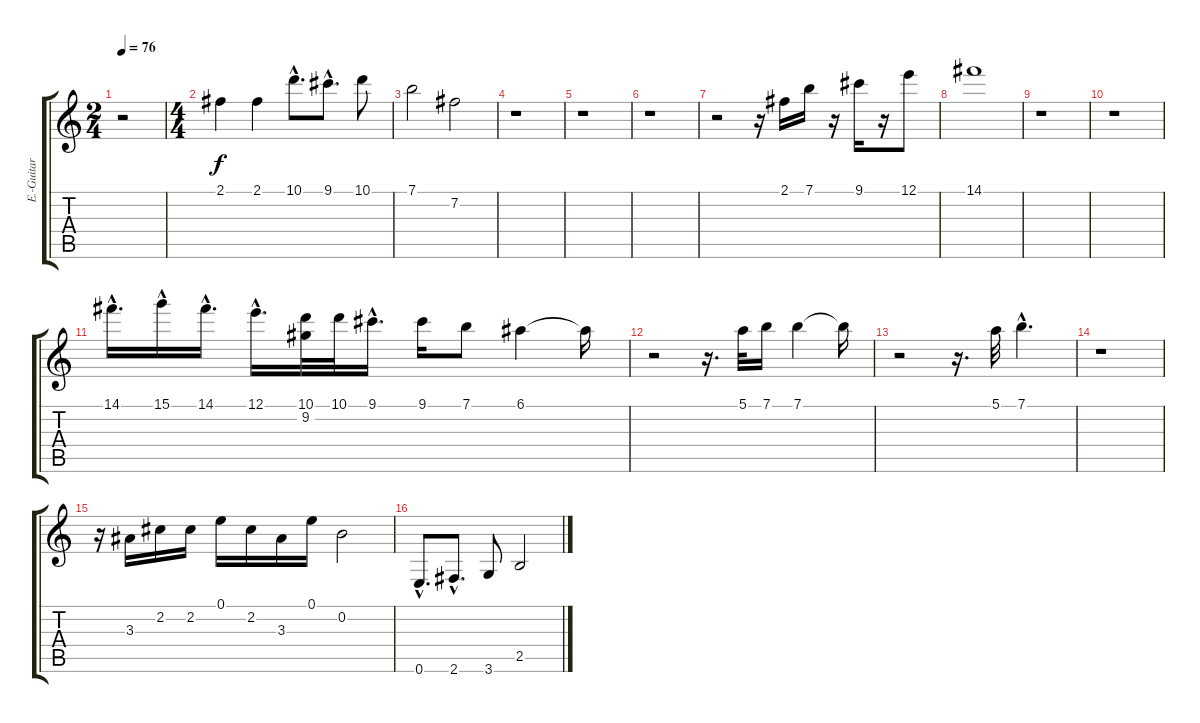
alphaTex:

\track ("E.-Guitar 1" "E.-Guitar ") {instrument distortionguitar}
\staff {score tabs}
\tuning (E4 B3 G3 D3 A2 E2) {hide}
\ts (2 4)
\tempo 76
\clef g2
\ks c
r.2{dy f} |
\ts (4 4)
2.1.4 2.1.4 10.1{hac}.8{d} 9.1{hac}.8{d} 10.1.8 |
7.1.2 7.2.2 |
r.1 |
r.1 |
r.1 |
r.2 r.16 2.1.16 7.1.16 r.16 9.1.16 r.16 12.1.8 |
14.1.1 |
r.1 |
r.1 |
14.1{hac}.16{d} 15.1{hac}.16 14.1{hac}.16{d} 12.1{hac}.16{d} (10.1 9.2).32 10.1.32 9.1{hac}.16{d} 9.1.16 7.1.8 6.1.4 6.1{t}.16 |
r.2 r.16{d} 5.1.32 7.1.16 7.1.4 7.1{t}.16 |
r.2 r.16{d} 5.1.32 7.1{hac}.4{d} |
r.1 |
r.16 3.3.16 2.2.16 2.2.16 0.1.16 2.2.16 3.3.16 0.1.16 0.2.2 |
0.6{hac}.8{d} 2.6{hac}.8{d} 3.6.8 2.5.2
